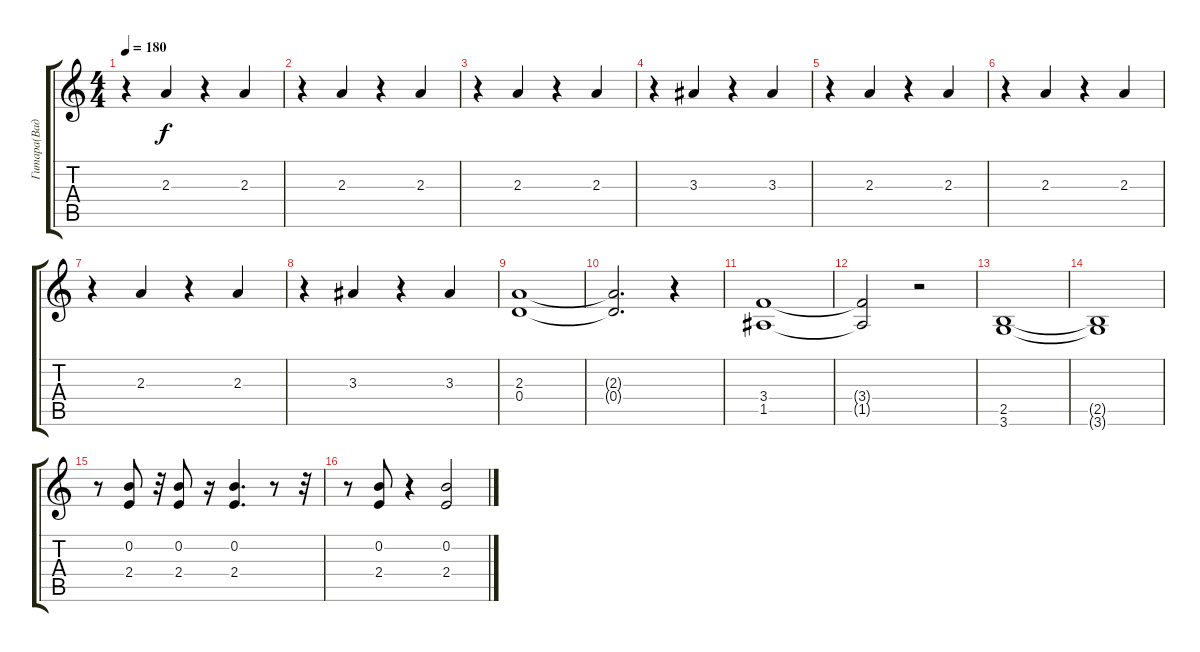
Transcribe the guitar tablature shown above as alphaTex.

\track ("Гитара(Вадим)" "Гитара(Вад") {instrument distortionguitar}
\staff {score tabs}
\tuning (E4 B3 G3 D3 A2 E2) {hide}
\ts (4 4)
\tempo 180
\clef g2
\ks c
r.4{dy f} 2.3.4 r.4 2.3.4 |
r.4 2.3.4 r.4 2.3.4 |
r.4 2.3.4 r.4 2.3.4 |
r.4 3.3.4 r.4 3.3.4 |
r.4 2.3.4 r.4 2.3.4 |
r.4 2.3.4 r.4 2.3.4 |
r.4 2.3.4 r.4 2.3.4 |
r.4 3.3.4 r.4 3.3.4 |
(2.3 0.4).1 |
(2.3{t} 0.4{t}).2{d} r.4 |
(3.4 1.5).1 |
(3.4{t} 1.5{t}).2 r.2 |
(2.5 3.6).1 |
(2.5{t} 3.6{t}).1 |
r.8 (0.2 2.4).8 r.32 (0.2 2.4).8 r.16 (0.2 2.4).4{d} r.8 r.32 |
r.8 (0.2 2.4).8 r.4 (0.2 2.4).2
